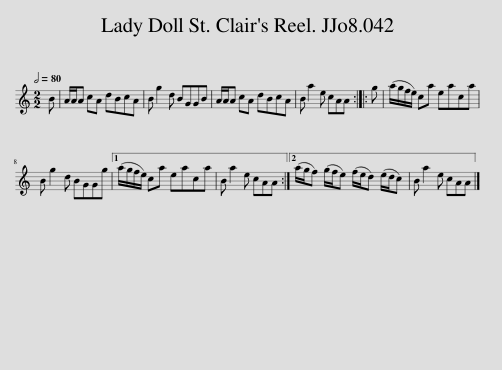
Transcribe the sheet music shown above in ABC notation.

X:1
L:1/8
Q:1/2=80
M:2/2
I:linebreak $
K:C
V:1 treble
V:1
 B | A/A/A cA dBcA | B g2 d BGGB | A/A/A cA dBcA | B a2 e cAA :: %5
 g | (a/g/f/e/) ca eaca |$ B g2 d BGGg |1 (a/g/f/e/) ca eaca | B a2 e cAA :|2 %10
 (a/g/f) (g/f/e) (f/e/d) (e/d/c) | B a2 e cAA |] %12
